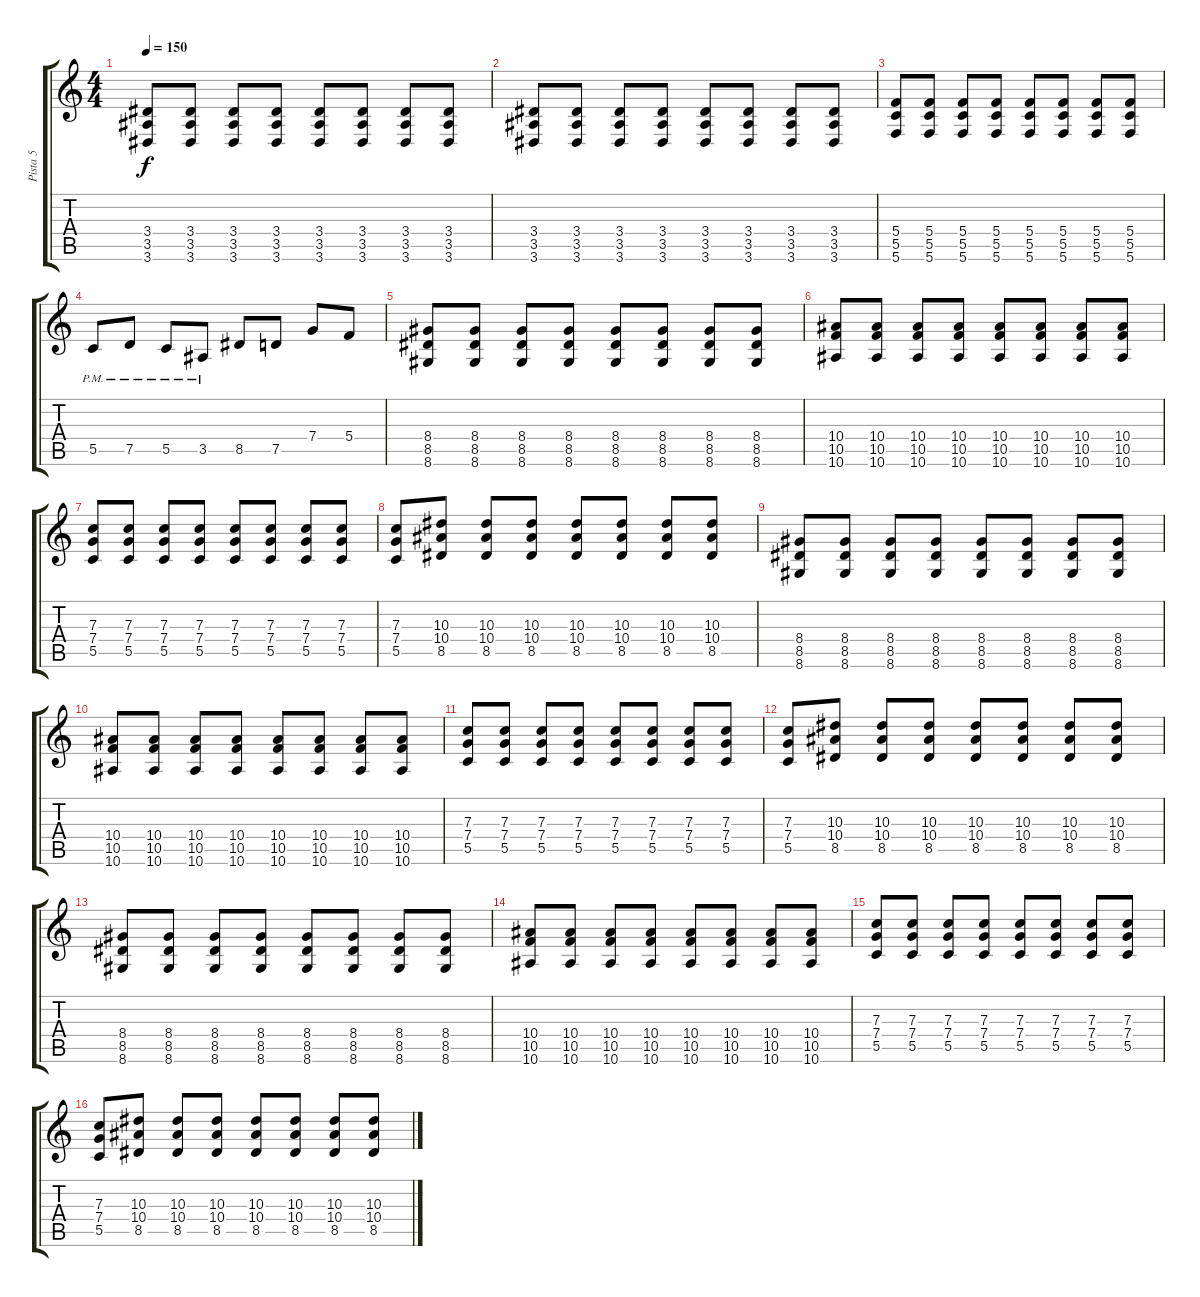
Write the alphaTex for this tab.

\track ("Pista 5" "Pista 5") {instrument distortionguitar}
\staff {score tabs}
\tuning (D4 A3 F3 C3 G2 C2) {hide}
\ts (4 4)
\tempo 150
\clef g2
\ks c
(3.4 3.5 3.6).8{dy f} (3.4 3.5 3.6).8 (3.4 3.5 3.6).8 (3.4 3.5 3.6).8 (3.4 3.5 3.6).8 (3.4 3.5 3.6).8 (3.4 3.5 3.6).8 (3.4 3.5 3.6).8 |
(3.4 3.5 3.6).8 (3.4 3.5 3.6).8 (3.4 3.5 3.6).8 (3.4 3.5 3.6).8 (3.4 3.5 3.6).8 (3.4 3.5 3.6).8 (3.4 3.5 3.6).8 (3.4 3.5 3.6).8 |
(5.4 5.5 5.6).8 (5.4 5.5 5.6).8 (5.4 5.5 5.6).8 (5.4 5.5 5.6).8 (5.4 5.5 5.6).8 (5.4 5.5 5.6).8 (5.4 5.5 5.6).8 (5.4 5.5 5.6).8 |
5.5{pm}.8 7.5{pm}.8 5.5{pm}.8 3.5{pm}.8 8.5.8 7.5.8 7.4.8 5.4.8 |
(8.4 8.5 8.6).8 (8.4 8.5 8.6).8 (8.4 8.5 8.6).8 (8.4 8.5 8.6).8 (8.4 8.5 8.6).8 (8.4 8.5 8.6).8 (8.4 8.5 8.6).8 (8.4 8.5 8.6).8 |
(10.4 10.5 10.6).8 (10.4 10.5 10.6).8 (10.4 10.5 10.6).8 (10.4 10.5 10.6).8 (10.4 10.5 10.6).8 (10.4 10.5 10.6).8 (10.4 10.5 10.6).8 (10.4 10.5 10.6).8 |
(7.3 7.4 5.5).8 (7.3 7.4 5.5).8 (7.3 7.4 5.5).8 (7.3 7.4 5.5).8 (7.3 7.4 5.5).8 (7.3 7.4 5.5).8 (7.3 7.4 5.5).8 (7.3 7.4 5.5).8 |
(7.3 7.4 5.5).8 (10.3 10.4 8.5).8 (10.3 10.4 8.5).8 (10.3 10.4 8.5).8 (10.3 10.4 8.5).8 (10.3 10.4 8.5).8 (10.3 10.4 8.5).8 (10.3 10.4 8.5).8 |
(8.4 8.5 8.6).8 (8.4 8.5 8.6).8 (8.4 8.5 8.6).8 (8.4 8.5 8.6).8 (8.4 8.5 8.6).8 (8.4 8.5 8.6).8 (8.4 8.5 8.6).8 (8.4 8.5 8.6).8 |
(10.4 10.5 10.6).8 (10.4 10.5 10.6).8 (10.4 10.5 10.6).8 (10.4 10.5 10.6).8 (10.4 10.5 10.6).8 (10.4 10.5 10.6).8 (10.4 10.5 10.6).8 (10.4 10.5 10.6).8 |
(7.3 7.4 5.5).8 (7.3 7.4 5.5).8 (7.3 7.4 5.5).8 (7.3 7.4 5.5).8 (7.3 7.4 5.5).8 (7.3 7.4 5.5).8 (7.3 7.4 5.5).8 (7.3 7.4 5.5).8 |
(7.3 7.4 5.5).8 (10.3 10.4 8.5).8 (10.3 10.4 8.5).8 (10.3 10.4 8.5).8 (10.3 10.4 8.5).8 (10.3 10.4 8.5).8 (10.3 10.4 8.5).8 (10.3 10.4 8.5).8 |
(8.4 8.5 8.6).8 (8.4 8.5 8.6).8 (8.4 8.5 8.6).8 (8.4 8.5 8.6).8 (8.4 8.5 8.6).8 (8.4 8.5 8.6).8 (8.4 8.5 8.6).8 (8.4 8.5 8.6).8 |
(10.4 10.5 10.6).8 (10.4 10.5 10.6).8 (10.4 10.5 10.6).8 (10.4 10.5 10.6).8 (10.4 10.5 10.6).8 (10.4 10.5 10.6).8 (10.4 10.5 10.6).8 (10.4 10.5 10.6).8 |
(7.3 7.4 5.5).8 (7.3 7.4 5.5).8 (7.3 7.4 5.5).8 (7.3 7.4 5.5).8 (7.3 7.4 5.5).8 (7.3 7.4 5.5).8 (7.3 7.4 5.5).8 (7.3 7.4 5.5).8 |
(7.3 7.4 5.5).8 (10.3 10.4 8.5).8 (10.3 10.4 8.5).8 (10.3 10.4 8.5).8 (10.3 10.4 8.5).8 (10.3 10.4 8.5).8 (10.3 10.4 8.5).8 (10.3 10.4 8.5).8
